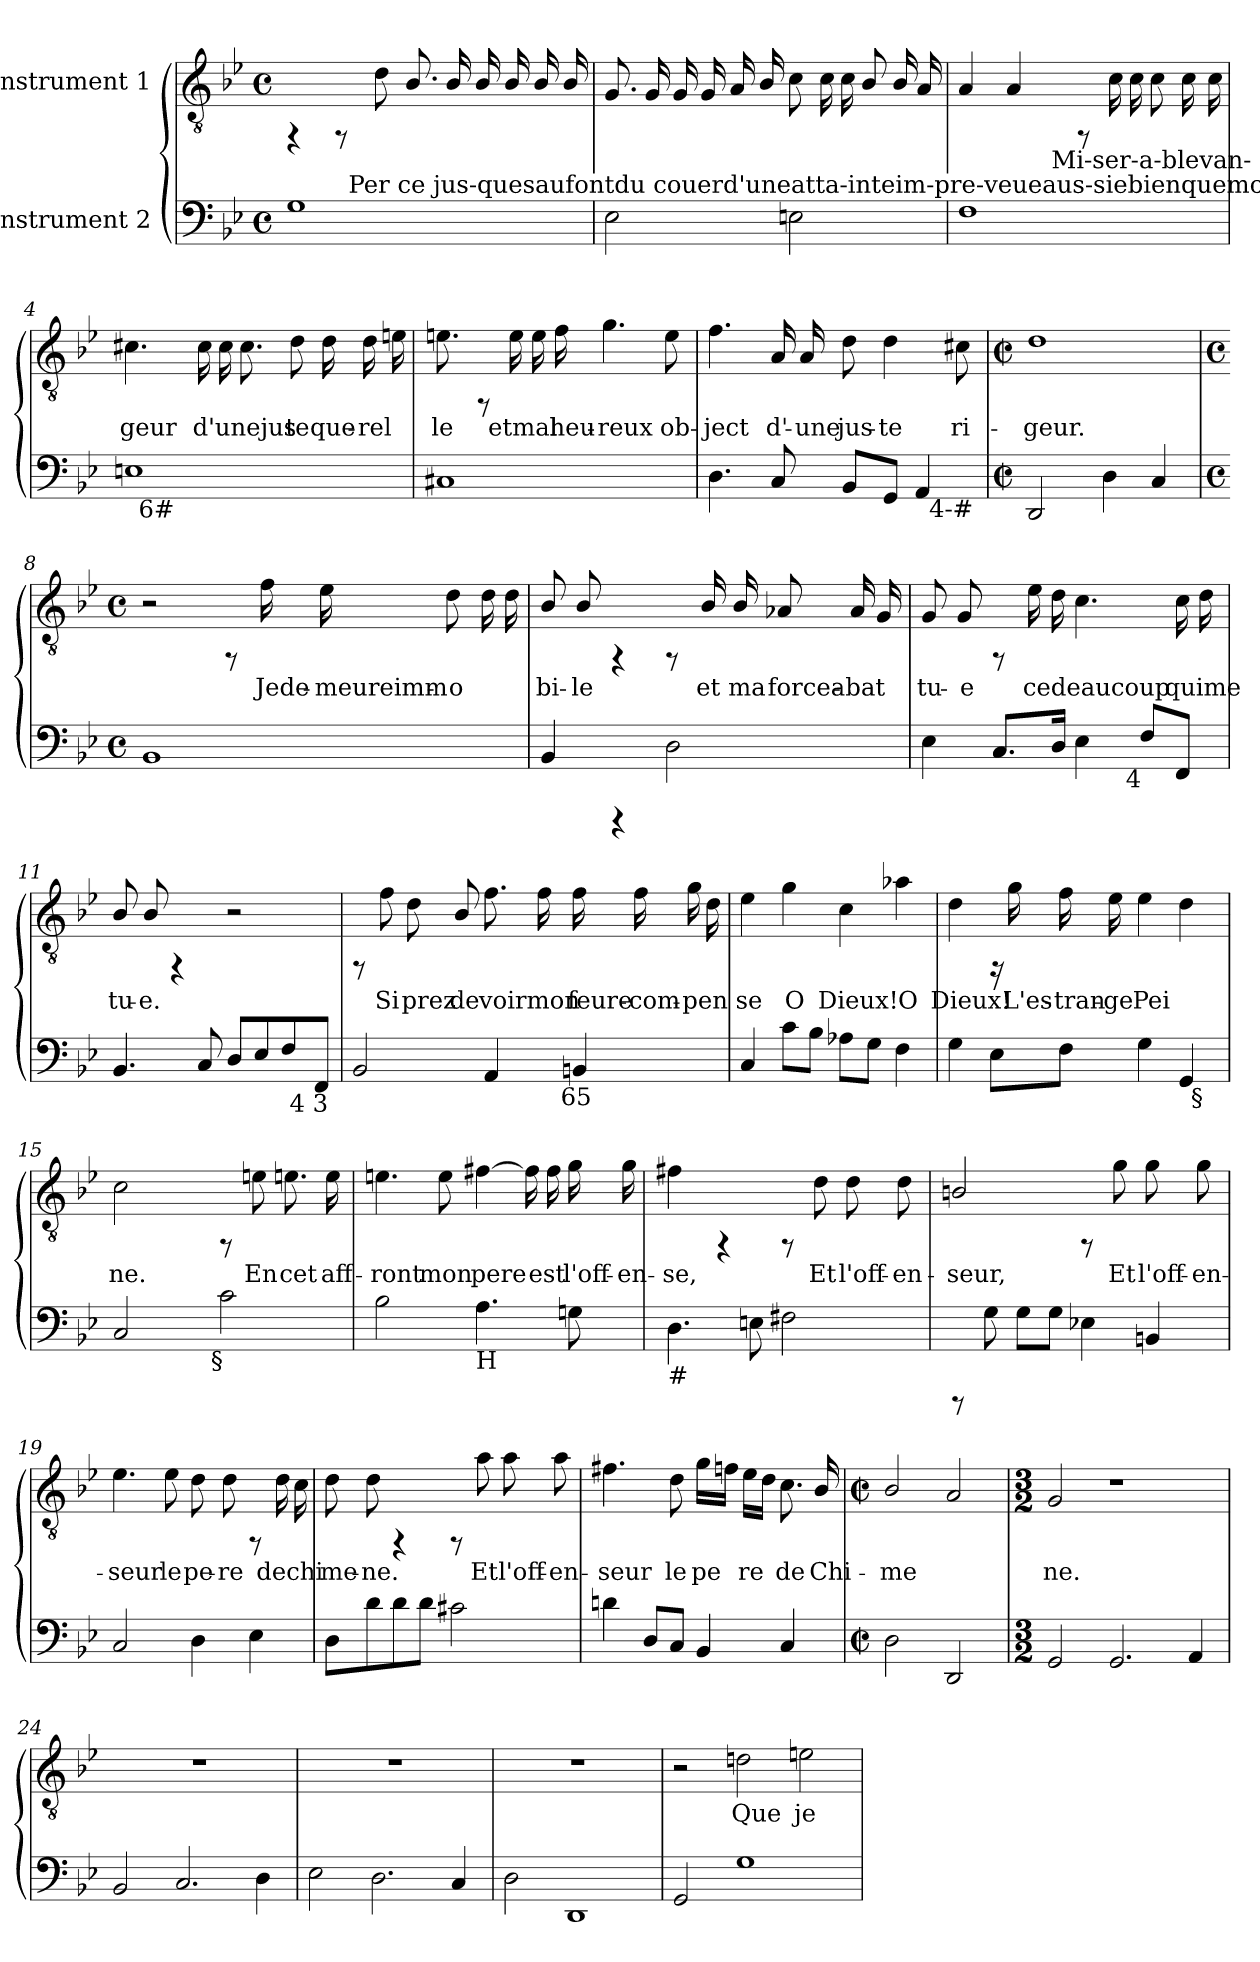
**kern	**kern	**text
*part2	*part1	*part1
*staff2	*staff1	*staff1
*I"Instrument 2	*I"Instrument 1	*
!!LO:PB:g=z
*stria5	*stria5	*
*clefF4	*clefGv2	*
*k[b-e-]	*k[b-e-]	*
*B-:	*B-:	*
*M4/4	*M4/4	*
*met(c)	*met(c)	*
=1	=1	=1
*^	*	*
1G	4ryy	4rFF	.
.	32ryy	8rFF	.
!	!LO:TX:a:t=Per ce jus-quesaufontdu couerd'uneatta-inteim-pre-veueaus-siebienquemor -tai -lle	!	!
.	2ryy	.	.
!	!	!	!LO:LY:b:cj
.	.	8d\	.
!	!	!	!LO:LY:b:cj
.	.	8.B-/	.
!	!	!	!LO:LY:b:cj
.	.	16B-/	.
!	!	!	!LO:LY:b:cj
.	.	16B-/	.
.	8..ryy	.	.
!	!	!	!LO:LY:b:cj
.	.	16B-/	.
!	!	!	!LO:LY:b:cj
.	.	16B-/	.
!	!	!	!LO:LY:b:cj
.	.	16B-/	.
=2	=2	=2	=2
!	!	!	!LO:LY:b:cj
*v	*v	*	*
2E-\	8.G/	.
!	!	!LO:LY:b:cj
.	16G/	.
!	!	!LO:LY:b:cj
.	16G/	.
!	!	!LO:LY:b:cj
.	16G/	.
!	!	!LO:LY:b:cj
.	16A/	.
!	!	!LO:LY:b:cj
.	16B-/	.
!	!	!LO:LY:b:cj
2En\	8c\	.
!	!	!LO:LY:b:cj
.	16c\	.
!	!	!LO:LY:b:cj
.	16c\	.
!	!	!LO:LY:b:cj
.	8B-/	.
!	!	!LO:LY:b:cj
.	16B-/	.
!	!	!LO:LY:b:cj
.	16A/	.
=3	=3	=3
!	!	!LO:LY:b:cj
*^	*	*
1F	4ryy	4A/	.
!	!	!	!LO:LY:b:cj
.	8ryy	4A/	.
.	32ryy	.	.
!	!LO:TX:a:t=Mi-ser-a-blevan-	!	!
.	2ryy	.	.
.	.	8rFF	.
!	!	!	!LO:LY:b:cj
.	.	16c\	.
!	!	!	!LO:LY:b:cj
.	.	16c\	.
!	!	!	!LO:LY:b:cj
.	.	8c\	.
!	!	!	!LO:LY:b:cj
.	.	16c\	.
.	16.ryy	.	.
!	!	!	!LO:LY:b:cj
.	.	16c\	.
!!LO:LB:g=z
=4	=4	=4	=4
!	!	!	!LO:LY:b:cj
1En	32ryy	4.c#X\	geur
!	!LO:TX:b:t=6#	!	!
.	2ryy	.	.
!	!	!	!LO:LY:b:cj
.	.	16c#\	d'unejus
!	!	!	!LO:LY:b:cj
.	.	16c#\	.
!	!	!	!LO:LY:b:cj
.	.	8.c#\	.
.	4...ryy	.	.
!	!	!	!LO:LY:b:cj
.	.	8d\	te
!	!	!	!LO:LY:b:cj
.	.	16d\	que-
!	!	!	!LO:LY:b:cj
.	.	16d\	-rel-
!	!	!	!LO:LY:b:cj
.	.	16en\	--
=5	=5	=5	=5
!	!	!	!LO:LY:b:cj
*v	*v	*	*
1C#X	8.en\	-le
.	8rFF	.
!	!	!LO:LY:b:cj
.	16e\	etmal
!	!	!LO:LY:b:cj
.	16e\	.
!	!	!LO:LY:b:cj
.	16f\	heu-
!	!	!LO:LY:b:cj
.	4.g\	-reux
!	!	!LO:LY:b:cj
.	8e\	ob-
=6	=6	=6
!	!	!LO:LY:b:cj
*^	*	*
4.D\	2ryy	4.f\	-ject
!	!	!	!LO:LY:b:cj
8C/	.	16A/	d'-
!	!	!	!LO:LY:b:cj
.	.	16A/	-une
!	!	!	!LO:LY:b:cj
8BB-/L	4ryy	8d\	jus-
!	!	!	!LO:LY:b:cj
8GG/J	.	4d\	-te
4AA/	32ryy	.	.
!	!LO:TX:b:t=4-#	!	!
.	8..ryy	.	.
!	!	!	!LO:LY:b:cj
.	.	8c#X\	ri-
*v	*v	*	*
=7	=7	=7
*M2/2	*M2/2	*
*met(c|)	*met(c|)	*
*^	*	*
!	!	!	!LO:LY:b:cj
*v	*v	*	*
2DD/	1d	-geur.
4D\	.	.
4C/	.	.
!!LO:LB:g=z
=8	=8	=8
*M4/4	*M4/4	*
*met(c)	*met(c)	*
1BB-	2r	.
.	8rFF	.
!	!	!LO:LY:b:cj
.	16f\	Jede-
!	!	!LO:LY:b:cj
.	16e-\	-meureimm-
!	!	!LO:LY:b:cj
.	8d\	-o-
!	!	!LO:LY:b:cj
.	16d\	--
!	!	!LO:LY:b:cj
.	16d\	--
=9	=9	=9
!	!	!LO:LY:b:cj
4BB-/	8B-/	-bi-
!	!	!LO:LY:b:cj
.	8B-/	-le
4rCCC	4rFF	.
2D\	8rFF	.
!	!	!LO:LY:b:cj
.	16B-/	et
!	!	!LO:LY:b:cj
.	16B-/	ma
!	!	!LO:LY:b:cj
.	8A-X/	forcea-
!	!	!LO:LY:b:cj
.	16A-/	-bat
!	!	!LO:LY:b:cj
.	16G/	.
=10	=10	=10
!	!	!LO:LY:b:cj
*^	*	*
4E-\	2ryy	8G/	tu-
!	!	!	!LO:LY:b:cj
.	.	8G/	-e
8.C/L	.	8rFF	.
!	!	!	!LO:LY:b:cj
.	.	16e-\	cedeaucoup
!	!	!	!LO:LY:b:cj
16D/J	.	16d\	.
!	!	!	!LO:LY:b:cj
4E-\	8..ryy	4.c\	.
!	!LO:TX:b:t=4	!	!
.	4ryy	.	.
8F/L	.	.	.
!	!	!	!LO:LY:b:cj
8FF</J	.	16c\	quime
!	!	!	!LO:LY:b:cj
.	.	16d\	.
.	32ryy	.	.
=11	=11	=11	=11
!	!	!	!LO:LY:b:cj
4.BB-/	2ryy	8B-/	tu-
!	!	!	!LO:LY:b:cj
.	.	8B-/	-e.
.	.	4rFF	.
8C/	.	.	.
8D/L	4ryy	2r	.
8E-/	.	.	.
8F/	64ryy	.	.
!	!LO:TX:b:t=4 3	!	!
.	8...ryy	.	.
8FF/J	.	.	.
!!LO:LB:g=z
=12	=12	=12	=12
2BB-/	2ryy	8rFF	.
!	!	!	!LO:LY:b:cj
.	.	8f\	Si
!	!	!	!LO:LY:b:cj
.	.	8d\	prez
!	!	!	!LO:LY:b:cj
.	.	8B-/	de
!	!	!	!LO:LY:b:cj
4AA/	8...ryy	8.f\	voirmon
!	!	!	!LO:LY:b:cj
.	.	16f\	.
!	!LO:TX:b:t=65	!	!
.	4ryy	.	.
!	!	!	!LO:LY:b:cj
4BBn/	.	16f\	feure-
!	!	!	!LO:LY:b:cj
.	.	16f\	-com-
!	!	!	!LO:LY:b:cj
.	.	16g\	-pen-
!	!	!	!LO:LY:b:cj
.	.	16d\	--
.	64ryy	.	.
=13	=13	=13	=13
!	!	!	!LO:LY:b:cj
*v	*v	*	*
4C/	4e-\	-se
!	!	!LO:LY:b:cj
8c\L	4g\	O
8B-\J	.	.
!	!	!LO:LY:b:cj
8A-X\L	4c\	Dieux!
8G\J	.	.
!	!	!LO:LY:b:cj
4F\	4a-X\	O
=14	=14	=14
!	!	!LO:LY:b:cj
*^	*	*
4G\	2ryy	4d\	Dieux!
8E-\L	.	16rEE	.
!	!	!	!LO:LY:b:cj
.	.	16g\	L'es-
!	!	!	!LO:LY:b:cj
8F\J	.	16f\	-tran-
!	!	!	!LO:LY:b:cj
.	.	16e-\	-ge
!	!	!	!LO:LY:b:cj
4G<\	4ryy	4e-\	Pei
!	!	!	!LO:LY:b:cj
4GG/	32ryy	4d\	.
!	!LO:TX:b:t=§	!	!
.	8..ryy	.	.
=15	=15	=15	=15
!	!	!	!LO:LY:b:cj
2C/	4ryy	2c\	ne.
.	8...ryy	.	.
!	!LO:TX:b:t=§	!	!
.	2ryy	.	.
2c\	.	8rFF	.
!	!	!	!LO:LY:b:cj
.	.	8en\	En
!	!	!	!LO:LY:b:cj
.	.	8.en\	cet
!	!	!	!LO:LY:b:cj
.	.	16e\	aff-
.	64ryy	.	.
!!LO:LB:g=z
=16	=16	=16	=16
!	!	!	!LO:LY:b:cj
*v	*v	*	*
2B-\	4.en\	-ront
!	!	!LO:LY:b:cj
.	8e\	mon
!LO:TX:b:t=H	!	!
!	!	!LO:LY:b:cj
4.A\	[>4f#X\	pere
!	!	!LO:LY:b:cj
.	16f#\]	.
!	!	!LO:LY:b:cj
.	16f#\	est
!	!	!LO:LY:b:cj
8Gn\	16g\	l'off-
!	!	!LO:LY:b:cj
.	16g\	-en-
=17	=17	=17
!LO:TX:b:t=#	!	!
!	!	!LO:LY:b:cj
4.D\	4f#X\	-se,
.	4rFF	.
8En\	.	.
2F#X\	8rFF	.
!	!	!LO:LY:b:cj
.	8d\	Et
!	!	!LO:LY:b:cj
.	8d\	l'off-
!	!	!LO:LY:b:cj
.	8d\	-en-
=18	=18	=18
!	!	!LO:LY:b:cj
8rCCC	2Bn/	-seur,
8G\	.	.
8G\L	.	.
8G\J	.	.
4E-X\	8rFF	.
!	!	!LO:LY:b:cj
.	8g\	Et
!	!	!LO:LY:b:cj
4BBn/	8g\	l'off-
!	!	!LO:LY:b:cj
.	8g\	-en-
!!LO:PB:g=z
=19	=19	=19
!	!	!LO:LY:b:cj
2C/	4.e-\	-seur
!	!	!LO:LY:b:cj
.	8e-\	le
!	!	!LO:LY:b:cj
4D\	8d\	pe-
!	!	!LO:LY:b:cj
.	8d\	-re
4E-\	8rFF	.
!	!	!LO:LY:b:cj
.	16d\	dechi-
!	!	!LO:LY:b:cj
.	16c\	--
=20	=20	=20
!	!	!LO:LY:b:cj
8D\L	8d\	-me-
!	!	!LO:LY:b:cj
8d\	8d\	-ne.
8d\	4rFF	.
8d\J	.	.
2c#X\	8rFF	.
!	!	!LO:LY:b:cj
.	8a\	Et
!	!	!LO:LY:b:cj
.	8a\	l'off-
!	!	!LO:LY:b:cj
.	8a\	-en-
=21	=21	=21
!	!	!LO:LY:b:cj
4dn\	4.f#X\	-seur
8D/L	.	.
!	!	!LO:LY:b:cj
8C/J	8d\	le
!	!	!LO:LY:b:cj
4BB-/	16g\L	pe
!	!	!LO:LY:b:cj
.	16fn\J	.
!	!	!LO:LY:b:cj
.	16e-\L	re
!	!	!LO:LY:b:cj
.	16d\J	.
!	!	!LO:LY:b:cj
4C/	8.c\	de
!	!	!LO:LY:b:cj
.	16B-/	Chi-
=22	=22	=22
*M2/2	*M2/2	*
*met(c|)	*met(c|)	*
!	!	!LO:LY:b:cj
2D<\	2B-/	-me
!	!	!LO:LY:b:cj
2DD/	2A/	.
!!LO:PB:g=z
=23	=23	=23
*M3/2	*M3/2	*
!	!	!LO:LY:b:cj
2GG/	2G/	ne.
2.GG/	1r	.
4AA/	.	.
=24	=24	=24
2BB-/	1.r	.
2.C/	.	.
4D\	.	.
=25	=25	=25
2E-\	1.r	.
2.D\	.	.
4C/	.	.
=26	=26	=26
2D\	1.r	.
1DD	.	.
=27	=27	=27
2GG/	2r	.
!	!	!LO:LY:b:cj
1G	2dn\	Que
!	!	!LO:LY:b:cj
.	2en\	je
=	=	=
*-	*-	*-
